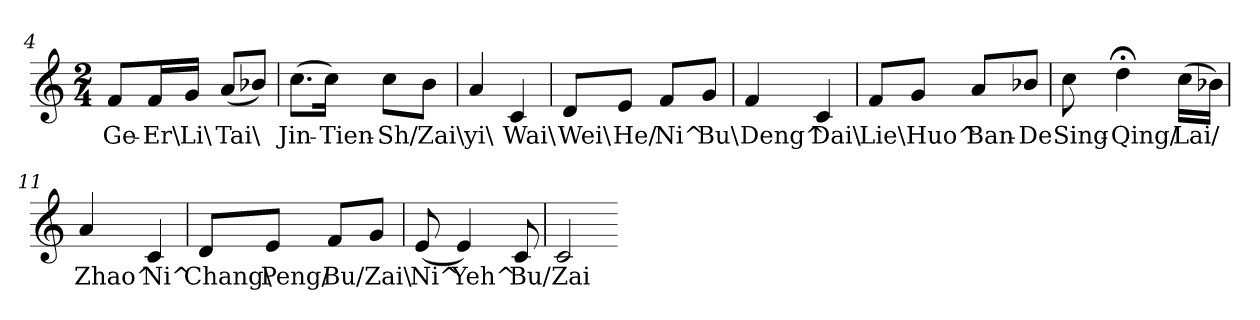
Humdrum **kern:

**kern	**text
*part1	*part1
*staff1	*staff1
*clefG2	*
*M2/4	*
=4	=4
8f/L	Ge-
16f/L	Er\
16g/JJ	Li\
(8a/L	Tai\
8b-X/J)	.
=5	=5
(8.cc\L	Jin-
16cc\Jk)	Tien-
8cc\L	Sh/
8b\J	Zai\
=6	=6
4a	yi\
4c	Wai\
=7	=7
8d/L	Wei\
8e/J	He/
8f/L	Ni^
8g/J	Bu\
=8	=8
4f	Deng^
4c	Dai\
=9	=9
8f/L	Lie\
8g/J	Huo^
8a/L	Ban-
8b-X/J	De
=10	=10
8cc	Sing-
4dd;<	Qing/
(16cc\LL	Lai/
16b-X\JJ)	.
=11	=11
4a	Zhao^
4c	Ni^
=12	=12
8d/L	Chang\
8e/J	Peng/
8f/L	Bu/
8g/J	Zai\
=13	=13
(8e	Ni^
4e)	Yeh^
8c	Bu/
=14	=14
2c	Zai
=-	=-
*-	*-
